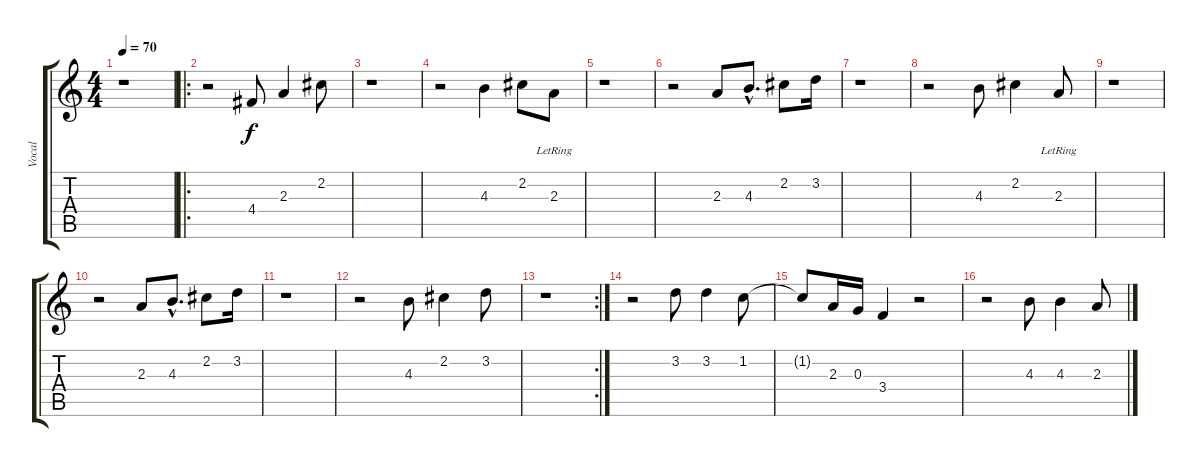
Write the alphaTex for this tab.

\track ("Vocal" "Vocal") {instrument acousticguitarnylon}
\staff {score tabs}
\tuning (E4 B3 G3 D3 A2 E2) {hide}
\ts (4 4)
\tempo 70
\clef g2
\ks c
r.1{dy f instrument acousticguitarnylon} |
\ro
r.2 4.4.8 2.3.4 2.2.8 |
r.1 |
r.2 4.3.4 2.2.8 2.3{lr}.8 |
r.1 |
r.2 2.3.8 4.3{hac}.8{d} 2.2.8 3.2.16 |
r.1 |
r.2 4.3.8 2.2.4 2.3{lr}.8 |
r.1 |
r.2 2.3.8 4.3{hac}.8{d} 2.2.8 3.2.16 |
r.1 |
r.2 4.3.8 2.2.4 3.2.8 |
\rc 2
r.1 |
r.2 3.2.8 3.2.4 1.2.8 |
1.2{t}.8 2.3.16 0.3.16 3.4.4 r.2 |
r.2 4.3.8 4.3.4 2.3.8
